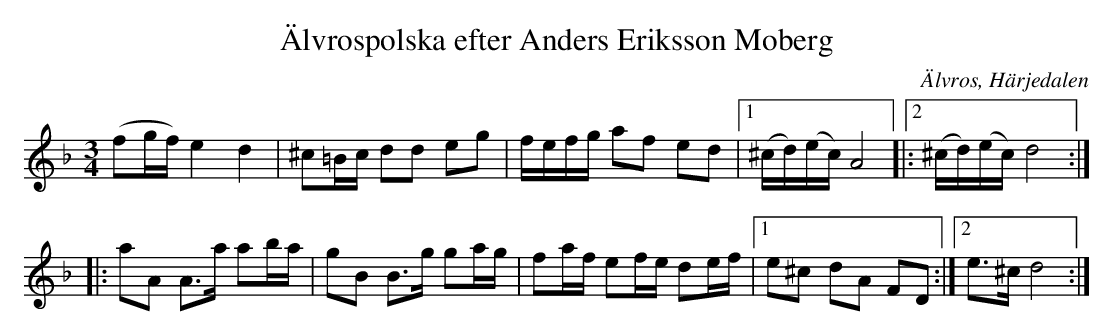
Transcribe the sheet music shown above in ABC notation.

X:1
T:Älvrospolska efter Anders Eriksson Moberg
O:Älvros, Härjedalen
M:3/4
L:1/8
K:Dm
(fg/f/) e2 d2|^c=B/c/ dd eg|f/e/f/g/ af ed|[1(^c/d/)(e/c/) A4|:[2(^c/d/)(e/c/)d4:||:!
aA A>a ab/a/|gB B>g ga/g/|fa/f/ ef/e/ de/f/|[1e^c dA FD:|[2e>^c d4:|]
